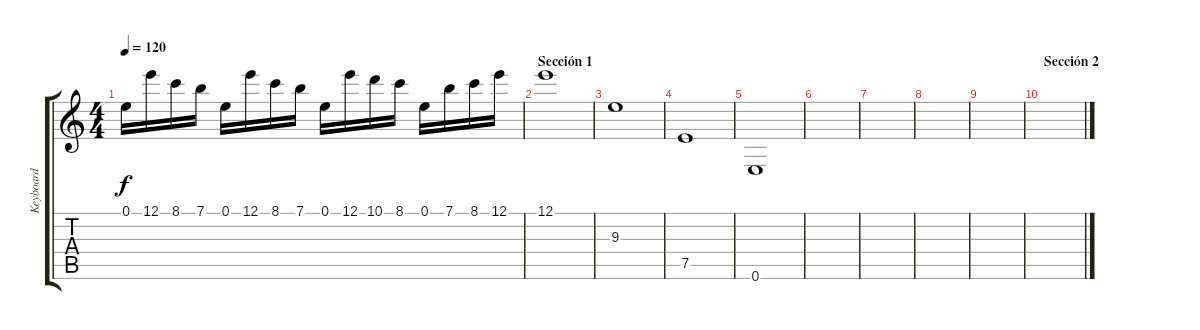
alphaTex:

\track ("Keyboard" "Keyboard") {instrument distortionguitar}
\staff {score tabs}
\tuning (E4 B3 G3 D3 A2 E2) {hide}
\ts (4 4)
\tempo 120
\clef g2
\ks c
0.1.16{dy f} 12.1.16 8.1.16 7.1.16 0.1.16 12.1.16 8.1.16 7.1.16 0.1.16 12.1.16 10.1.16 8.1.16 0.1.16 7.1.16 8.1.16 12.1.16 |
\section ("" "Sección 1")
12.1.1 |
9.3.1 |
7.5.1 |
0.6.1 |
|
|
|
|
\section ("" "Sección 2")
